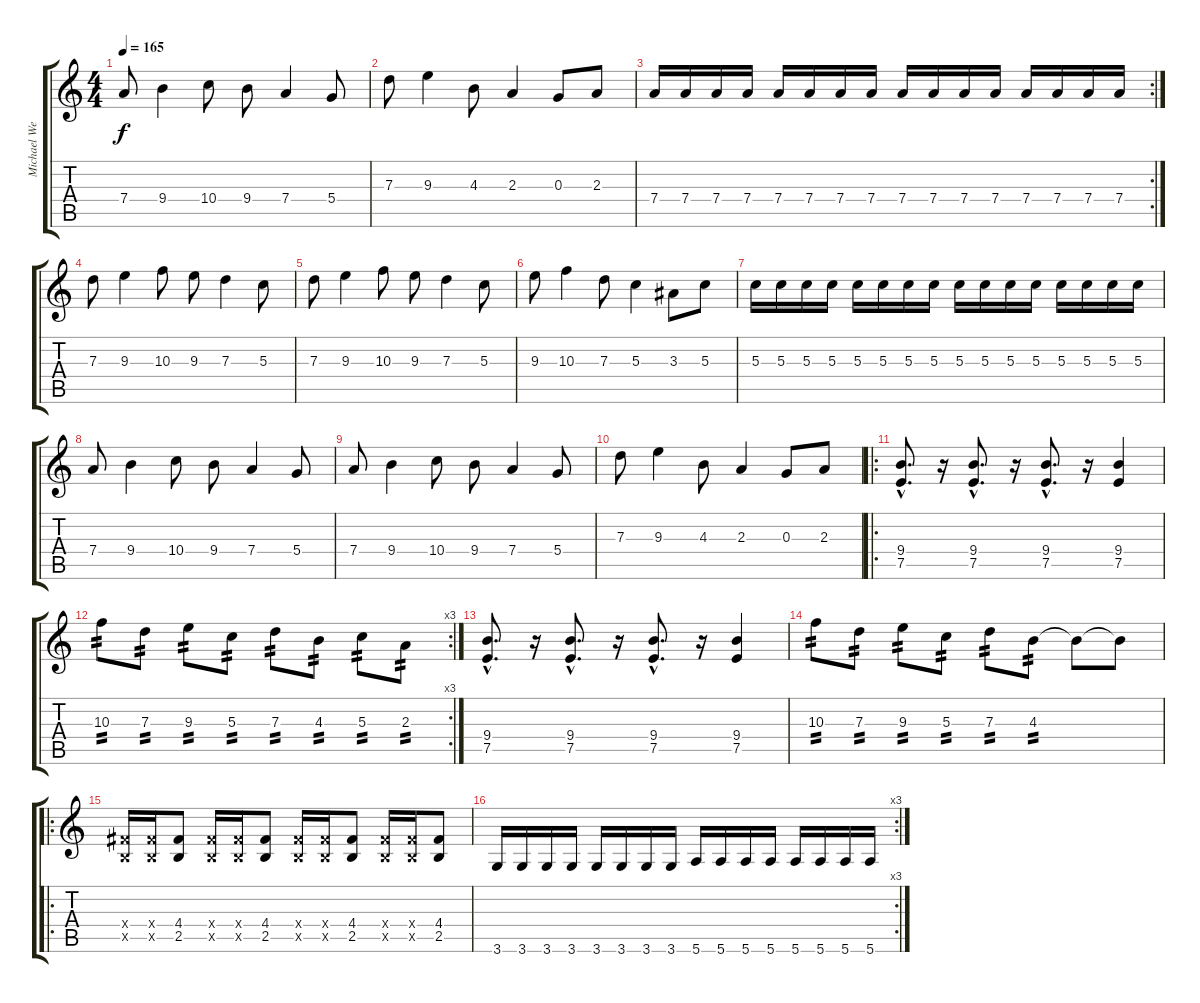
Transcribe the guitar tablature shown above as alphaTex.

\track ("Michael Weikath" "Michael We") {instrument distortionguitar}
\staff {score tabs}
\tuning (E4 B3 G3 D3 A2 E2) {hide}
\ts (4 4)
\tempo 165
\clef g2
\ks c
7.4.8{dy f} 9.4.4 10.4.8 9.4.8 7.4.4 5.4.8 |
7.3.8 9.3.4 4.3.8 2.3.4 0.3.8 2.3.8 |
\rc 2
7.4.16 7.4.16 7.4.16 7.4.16 7.4.16 7.4.16 7.4.16 7.4.16 7.4.16 7.4.16 7.4.16 7.4.16 7.4.16 7.4.16 7.4.16 7.4.16 |
7.3.8 9.3.4 10.3.8 9.3.8 7.3.4 5.3.8 |
7.3.8 9.3.4 10.3.8 9.3.8 7.3.4 5.3.8 |
9.3.8 10.3.4 7.3.8 5.3.4 3.3.8 5.3.8 |
5.3.16 5.3.16 5.3.16 5.3.16 5.3.16 5.3.16 5.3.16 5.3.16 5.3.16 5.3.16 5.3.16 5.3.16 5.3.16 5.3.16 5.3.16 5.3.16 |
7.4.8 9.4.4 10.4.8 9.4.8 7.4.4 5.4.8 |
7.4.8 9.4.4 10.4.8 9.4.8 7.4.4 5.4.8 |
7.3.8 9.3.4 4.3.8 2.3.4 0.3.8 2.3.8 |
\ro
(9.4{hac} 7.5{hac}).8{d} r.16 (9.4{hac} 7.5{hac}).8{d} r.16 (9.4{hac} 7.5{hac}).8{d} r.16 (9.4 7.5).4 |
\rc 3
10.3.8{tp 2} 7.3.8{tp 2} 9.3.8{tp 2} 5.3.8{tp 2} 7.3.8{tp 2} 4.3.8{tp 2} 5.3.8{tp 2} 2.3.8{tp 2} |
(9.4{hac} 7.5{hac}).8{d} r.16 (9.4{hac} 7.5{hac}).8{d} r.16 (9.4{hac} 7.5{hac}).8{d} r.16 (9.4 7.5).4 |
10.3.8{tp 2} 7.3.8{tp 2} 9.3.8{tp 2} 5.3.8{tp 2} 7.3.8{tp 2} 4.3.8{tp 2} 4.3{t}.8 4.3{t}.8 |
\ro
(4.4{x} 2.5{x}).16 (4.4{x} 2.5{x}).16 (4.4 2.5).8 (4.4{x} 2.5{x}).16 (4.4{x} 2.5{x}).16 (4.4 2.5).8 (4.4{x} 2.5{x}).16 (4.4{x} 2.5{x}).16 (4.4 2.5).8 (4.4{x} 2.5{x}).16 (4.4{x} 2.5{x}).16 (4.4 2.5).8 |
\rc 3
3.6.16 3.6.16 3.6.16 3.6.16 3.6.16 3.6.16 3.6.16 3.6.16 5.6.16 5.6.16 5.6.16 5.6.16 5.6.16 5.6.16 5.6.16 5.6.16
